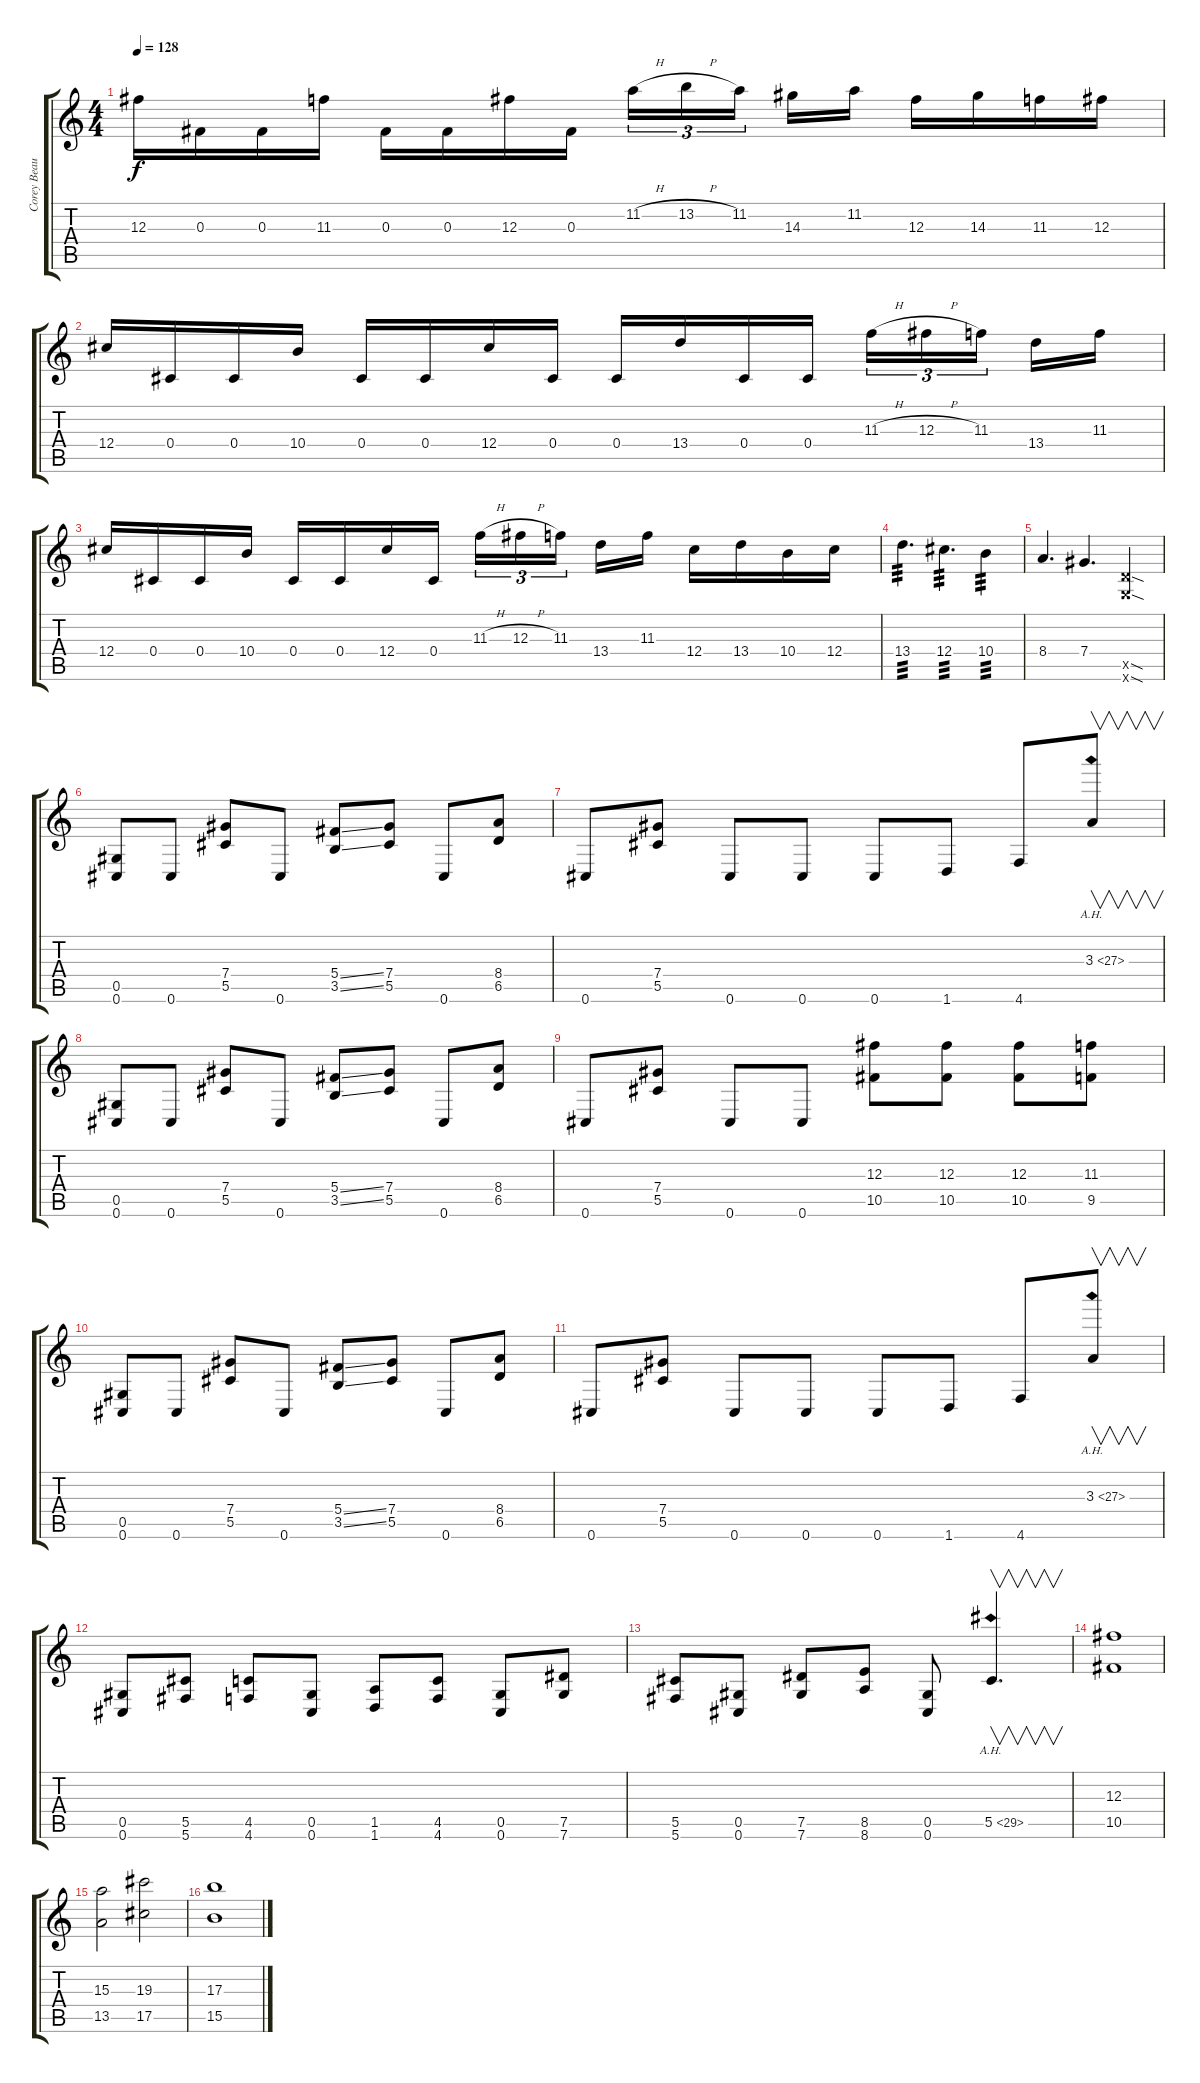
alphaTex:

\track ("Corey Beaulieu" "Corey Beau") {instrument overdrivenguitar}
\staff {score tabs}
\tuning (Eb4 Bb3 Gb3 Db3 Ab2 Db2) {hide}
\ts (4 4)
\tempo 128
\clef g2
\ks c
12.3.16{dy f} 0.3.16 0.3.16 11.3.16 0.3.16 0.3.16 12.3.16 0.3.16 11.2{h}.16{tu (3 2)} 13.2{h}.16{tu (3 2)} 11.2.16{tu (3 2) beam splitsecondary} 14.3.16 11.2.16 12.3.16 14.3.16 11.3.16 12.3.16 |
12.4.16 0.4.16 0.4.16 10.4.16 0.4.16 0.4.16 12.4.16 0.4.16 0.4.16 13.4.16 0.4.16 0.4.16 11.3{h}.16{tu (3 2)} 12.3{h}.16{tu (3 2)} 11.3.16{tu (3 2) beam splitsecondary} 13.4.16 11.3.16 |
12.4.16 0.4.16 0.4.16 10.4.16 0.4.16 0.4.16 12.4.16 0.4.16 11.3{h}.16{tu (3 2)} 12.3{h}.16{tu (3 2)} 11.3.16{tu (3 2) beam splitsecondary} 13.4.16 11.3.16 12.4.16 13.4.16 10.4.16 12.4.16 |
13.4.4{d tp 3} 12.4.4{d tp 3} 10.4.4{tp 3} |
8.4.4{d} 7.4.4{d} (6.5{sod x} 6.6{sod x}).4 |
(0.5 0.6).8 0.6.8 (7.4 5.5).8 0.6.8 (5.4{ss} 3.5{ss}).8 (7.4 5.5).8 0.6.8 (8.4 6.5).8 |
0.6.8 (7.4 5.5).8 0.6.8 0.6.8 0.6.8 1.6.8 4.6.8 3.3{ah 24}.8{v} |
(0.5 0.6).8 0.6.8 (7.4 5.5).8 0.6.8 (5.4{ss} 3.5{ss}).8 (7.4 5.5).8 0.6.8 (8.4 6.5).8 |
0.6.8 (7.4 5.5).8 0.6.8 0.6.8 (12.3 10.5).8 (12.3 10.5).8 (12.3 10.5).8 (11.3 9.5).8 |
(0.5 0.6).8 0.6.8 (7.4 5.5).8 0.6.8 (5.4{ss} 3.5{ss}).8 (7.4 5.5).8 0.6.8 (8.4 6.5).8 |
0.6.8 (7.4 5.5).8 0.6.8 0.6.8 0.6.8 1.6.8 4.6.8 3.3{ah 24}.8{v} |
(0.5 0.6).8 (5.5 5.6).8 (4.5 4.6).8 (0.5 0.6).8 (1.5 1.6).8 (4.5 4.6).8 (0.5 0.6).8 (7.5 7.6).8 |
(5.5 5.6).8 (0.5 0.6).8 (7.5 7.6).8 (8.5 8.6).8 (0.5 0.6).8 5.5{ah 24}.4{v d} |
(12.3 10.5).1 |
(15.3 13.5).2 (19.3 17.5).2 |
(17.3 15.5).1
